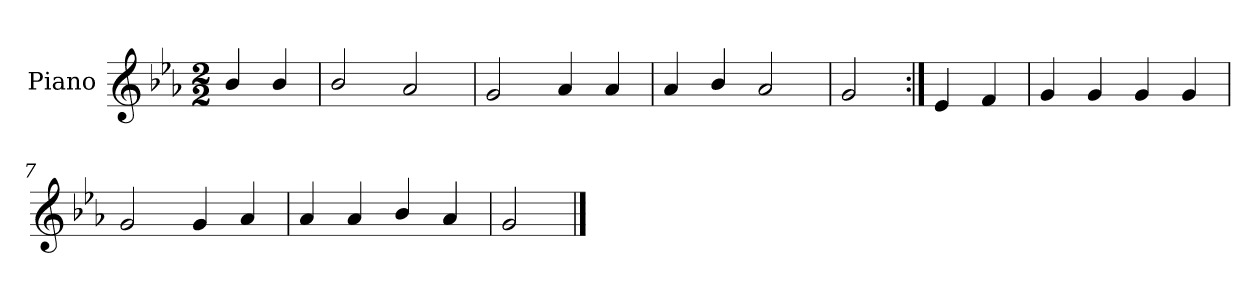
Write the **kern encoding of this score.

**kern
*part1
*staff1
*I"Piano
*I'Pno.
*clefG2
*k[b-e-a-]
*M2/2
=
4b-/
4b-/
=1
2b-/
2a-/
=2
2g/
4a-/
4a-/
=3
4a-/
4b-/
2a-/
=4
2g/
=5:|!
4e-/
4f/
!!LO:LB:g=z
=6
4g/
4g/
4g/
4g/
=7
2g/
4g/
4a-/
=8
4a-/
4a-/
4b-/
4a-/
=9
2g/
==
*-
